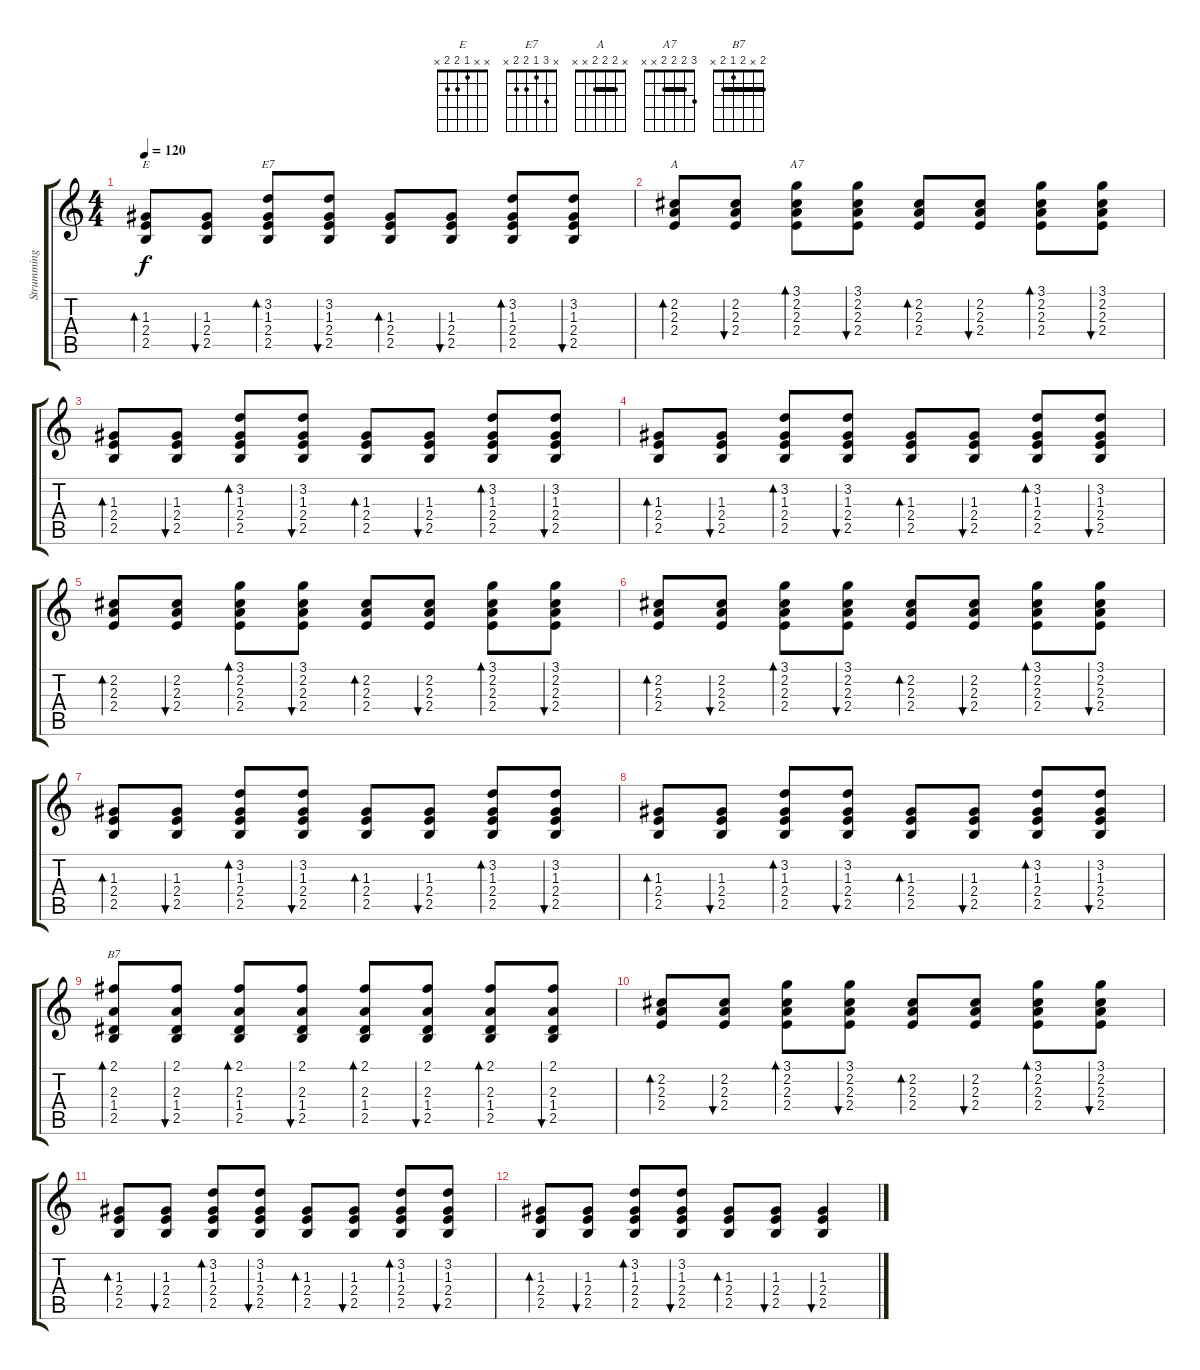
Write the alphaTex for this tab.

\track ("Strumming" "Strumming") {instrument acousticguitarnylon}
\staff {score tabs}
\tuning (E4 B3 G3 D3 A2 E2) {hide}
\chord ("E" x x 1 2 2 x)
\chord ("E7" x 3 1 2 2 x)
\chord ("A" x 2 2 2 x x) {barre 2}
\chord ("A7" 3 2 2 2 x x) {barre 2}
\chord ("B7" 2 x 2 1 2 x) {barre 2}
\ts (4 4)
\tempo 120
\clef g2
\ks c
(1.3 2.4 2.5).8{bd 60 ch "E" dy f instrument acousticguitarnylon} (1.3 2.4 2.5).8{bu 60} (3.2 1.3 2.4 2.5).8{bd 60 ch "E7"} (3.2 1.3 2.4 2.5).8{bu 60} (1.3 2.4 2.5).8{bd 60} (1.3 2.4 2.5).8{bu 60} (3.2 1.3 2.4 2.5).8{bd 60} (3.2 1.3 2.4 2.5).8{bu 60} |
(2.2 2.3 2.4).8{bd 60 ch "A"} (2.2 2.3 2.4).8{bu 60} (3.1 2.2 2.3 2.4).8{bd 60 ch "A7"} (3.1 2.2 2.3 2.4).8{bu 60} (2.2 2.3 2.4).8{bd 60} (2.2 2.3 2.4).8{bu 60} (3.1 2.2 2.3 2.4).8{bd 60} (3.1 2.2 2.3 2.4).8{bu 60} |
(1.3 2.4 2.5).8{bd 60} (1.3 2.4 2.5).8{bu 60} (3.2 1.3 2.4 2.5).8{bd 60} (3.2 1.3 2.4 2.5).8{bu 60} (1.3 2.4 2.5).8{bd 60} (1.3 2.4 2.5).8{bu 60} (3.2 1.3 2.4 2.5).8{bd 60} (3.2 1.3 2.4 2.5).8{bu 60} |
(1.3 2.4 2.5).8{bd 60} (1.3 2.4 2.5).8{bu 60} (3.2 1.3 2.4 2.5).8{bd 60} (3.2 1.3 2.4 2.5).8{bu 60} (1.3 2.4 2.5).8{bd 60} (1.3 2.4 2.5).8{bu 60} (3.2 1.3 2.4 2.5).8{bd 60} (3.2 1.3 2.4 2.5).8{bu 60} |
(2.2 2.3 2.4).8{bd 60} (2.2 2.3 2.4).8{bu 60} (3.1 2.2 2.3 2.4).8{bd 60} (3.1 2.2 2.3 2.4).8{bu 60} (2.2 2.3 2.4).8{bd 60} (2.2 2.3 2.4).8{bu 60} (3.1 2.2 2.3 2.4).8{bd 60} (3.1 2.2 2.3 2.4).8{bu 60} |
(2.2 2.3 2.4).8{bd 60} (2.2 2.3 2.4).8{bu 60} (3.1 2.2 2.3 2.4).8{bd 60} (3.1 2.2 2.3 2.4).8{bu 60} (2.2 2.3 2.4).8{bd 60} (2.2 2.3 2.4).8{bu 60} (3.1 2.2 2.3 2.4).8{bd 60} (3.1 2.2 2.3 2.4).8{bu 60} |
(1.3 2.4 2.5).8{bd 60} (1.3 2.4 2.5).8{bu 60} (3.2 1.3 2.4 2.5).8{bd 60} (3.2 1.3 2.4 2.5).8{bu 60} (1.3 2.4 2.5).8{bd 60} (1.3 2.4 2.5).8{bu 60} (3.2 1.3 2.4 2.5).8{bd 60} (3.2 1.3 2.4 2.5).8{bu 60} |
(1.3 2.4 2.5).8{bd 60} (1.3 2.4 2.5).8{bu 60} (3.2 1.3 2.4 2.5).8{bd 60} (3.2 1.3 2.4 2.5).8{bu 60} (1.3 2.4 2.5).8{bd 60} (1.3 2.4 2.5).8{bu 60} (3.2 1.3 2.4 2.5).8{bd 60} (3.2 1.3 2.4 2.5).8{bu 60} |
(2.1 2.3 1.4 2.5).8{bd 60 ch "B7"} (2.1 2.3 1.4 2.5).8{bu 60} (2.1 2.3 1.4 2.5).8{bd 60} (2.1 2.3 1.4 2.5).8{bu 60} (2.1 2.3 1.4 2.5).8{bd 60} (2.1 2.3 1.4 2.5).8{bu 60} (2.1 2.3 1.4 2.5).8{bd 60} (2.1 2.3 1.4 2.5).8{bu 60} |
(2.2 2.3 2.4).8{bd 60} (2.2 2.3 2.4).8{bu 60} (3.1 2.2 2.3 2.4).8{bd 60} (3.1 2.2 2.3 2.4).8{bu 60} (2.2 2.3 2.4).8{bd 60} (2.2 2.3 2.4).8{bu 60} (3.1 2.2 2.3 2.4).8{bd 60} (3.1 2.2 2.3 2.4).8{bu 60} |
(1.3 2.4 2.5).8{bd 60} (1.3 2.4 2.5).8{bu 60} (3.2 1.3 2.4 2.5).8{bd 60} (3.2 1.3 2.4 2.5).8{bu 60} (1.3 2.4 2.5).8{bd 60} (1.3 2.4 2.5).8{bu 60} (3.2 1.3 2.4 2.5).8{bd 60} (3.2 1.3 2.4 2.5).8{bu 60} |
(1.3 2.4 2.5).8{bd 60} (1.3 2.4 2.5).8{bu 60} (3.2 1.3 2.4 2.5).8{bd 60} (3.2 1.3 2.4 2.5).8{bu 60} (1.3 2.4 2.5).8{bd 60} (1.3 2.4 2.5).8{bu 60} (1.3 2.4 2.5).4{bu 60}
